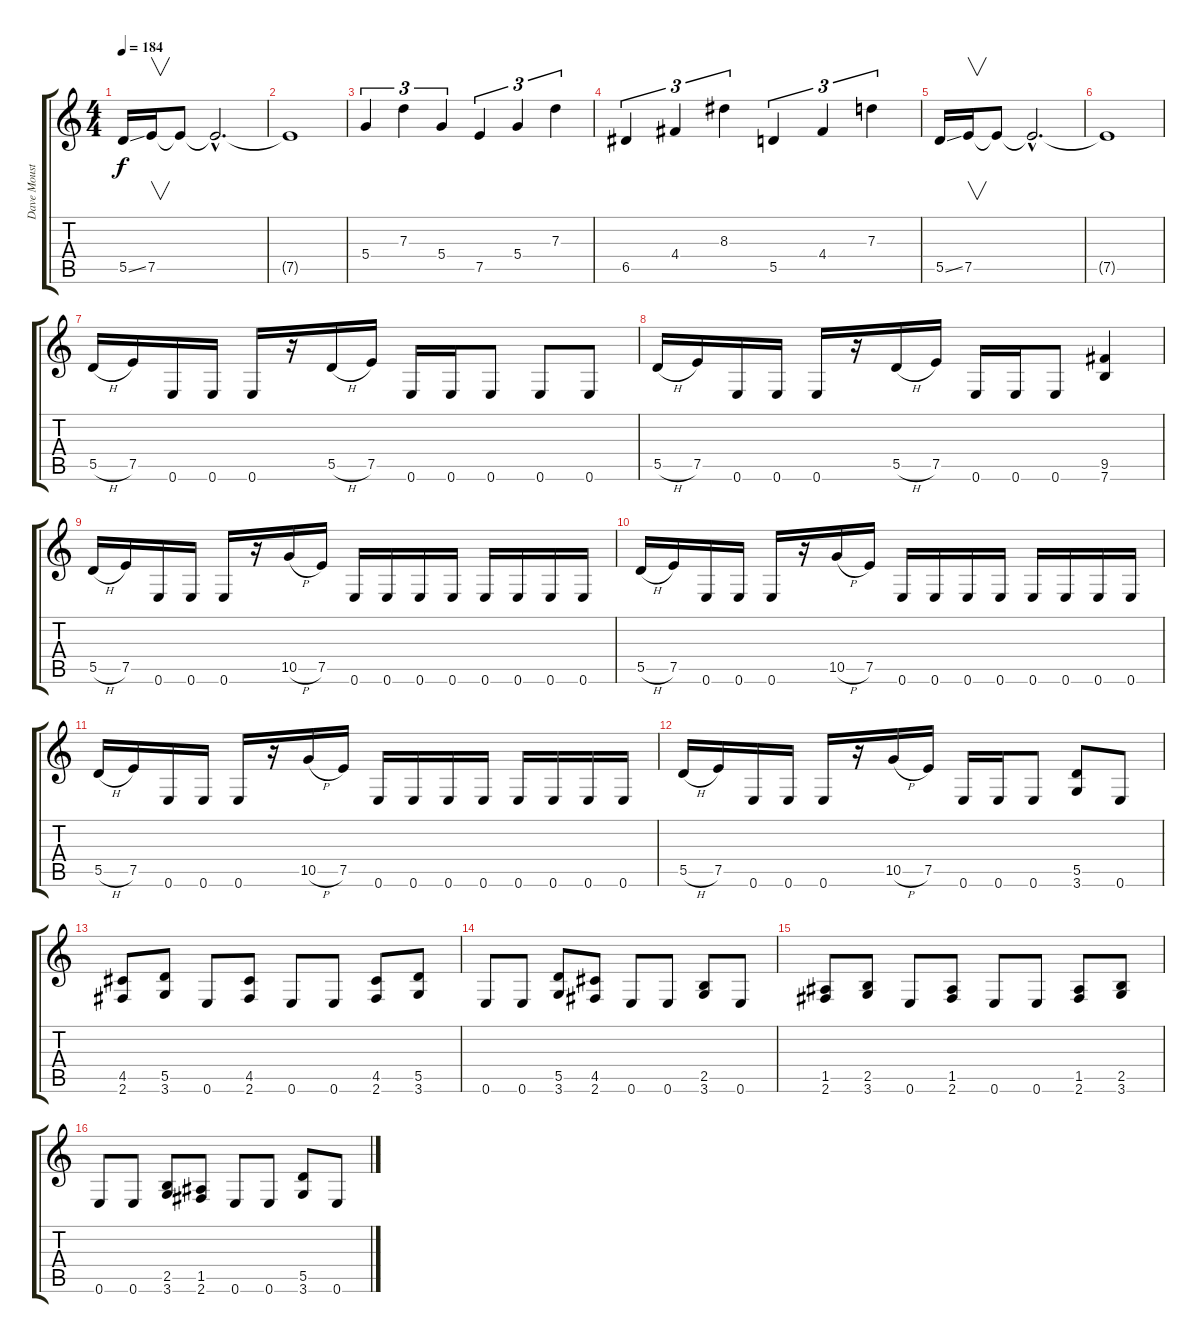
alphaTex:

\track ("Dave Moustaine" "Dave Moust") {instrument distortionguitar}
\staff {score tabs}
\tuning (E4 B3 G3 D3 A2 E2) {hide}
\ts (4 4)
\tempo 184
\clef g2
\ks c
5.5{ss}.16{dy f} 7.5.16{v} 7.5{t}.8 7.5{hac t}.2{d} |
7.5{t}.1 |
5.4.4{tu (3 2)} 7.3.4{tu (3 2)} 5.4.4{tu (3 2)} 7.5.4{tu (3 2)} 5.4.4{tu (3 2)} 7.3.4{tu (3 2)} |
6.5.4{tu (3 2)} 4.4.4{tu (3 2)} 8.3.4{tu (3 2)} 5.5.4{tu (3 2)} 4.4.4{tu (3 2)} 7.3.4{tu (3 2)} |
5.5{ss}.16 7.5.16{v} 7.5{t}.8 7.5{hac t}.2{d} |
7.5{t}.1 |
5.5{h}.16 7.5.16 0.6.16 0.6.16 0.6.16 r.16 5.5{h}.16 7.5.16 0.6.16 0.6.16 0.6.8 0.6.8 0.6.8 |
5.5{h}.16 7.5.16 0.6.16 0.6.16 0.6.16 r.16 5.5{h}.16 7.5.16 0.6.16 0.6.16 0.6.8 (9.5 7.6).4 |
5.5{h}.16 7.5.16 0.6.16 0.6.16 0.6.16 r.16 10.5{h}.16 7.5.16 0.6.16 0.6.16 0.6.16 0.6.16 0.6.16 0.6.16 0.6.16 0.6.16 |
5.5{h}.16 7.5.16 0.6.16 0.6.16 0.6.16 r.16 10.5{h}.16 7.5.16 0.6.16 0.6.16 0.6.16 0.6.16 0.6.16 0.6.16 0.6.16 0.6.16 |
5.5{h}.16 7.5.16 0.6.16 0.6.16 0.6.16 r.16 10.5{h}.16 7.5.16 0.6.16 0.6.16 0.6.16 0.6.16 0.6.16 0.6.16 0.6.16 0.6.16 |
5.5{h}.16 7.5.16 0.6.16 0.6.16 0.6.16 r.16 10.5{h}.16 7.5.16 0.6.16 0.6.16 0.6.8 (5.5 3.6).8 0.6.8 |
(4.5 2.6).8 (5.5 3.6).8 0.6.8 (4.5 2.6).8 0.6.8 0.6.8 (4.5 2.6).8 (5.5 3.6).8 |
0.6.8 0.6.8 (5.5 3.6).8 (4.5 2.6).8 0.6.8 0.6.8 (2.5 3.6).8 0.6.8 |
(1.5 2.6).8 (2.5 3.6).8 0.6.8 (1.5 2.6).8 0.6.8 0.6.8 (1.5 2.6).8 (2.5 3.6).8 |
0.6.8 0.6.8 (2.5 3.6).8 (1.5 2.6).8 0.6.8 0.6.8 (5.5 3.6).8 0.6.8
